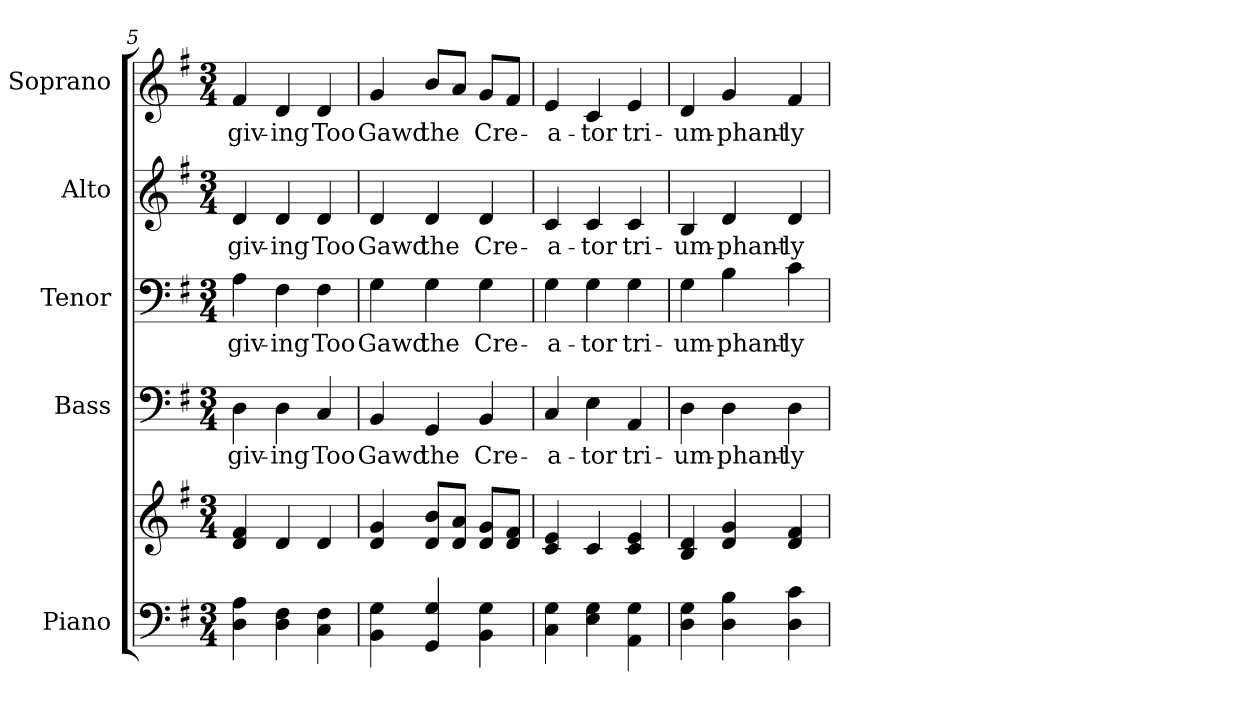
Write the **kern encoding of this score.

**kern	**kern	**kern	**text	**kern	**text	**kern	**text	**kern	**text
*part5	*part5	*part4	*part4	*part3	*part3	*part2	*part2	*part1	*part1
*staff6	*staff5	*staff4	*staff4	*staff3	*staff3	*staff2	*staff2	*staff1	*staff1
*I"Piano	*	*I"Bass	*	*I"Tenor	*	*I"Alto	*	*I"Soprano	*
*I'Pno.	*	*I'B.	*	*I'T.	*	*I'A.	*	*I'S.	*
!!LO:PB:g=z
*clefF4	*clefG2	*clefF4	*	*clefF4	*	*clefG2	*	*clefG2	*
*k[f#]	*k[f#]	*k[f#]	*	*k[f#]	*	*k[f#]	*	*k[f#]	*
*G:	*G:	*G:	*	*G:	*	*G:	*	*G:	*
*M3/4	*M3/4	*M3/4	*	*M3/4	*	*M3/4	*	*M3/4	*
=5	=5	=5	=5	=5	=5	=5	=5	=5	=5
!	!	!	!LO:LY:b:color=#000000	!	!	!	!	!	!
!	!	!	!	!	!LO:LY:b:color=#000000	!	!	!	!
!	!	!	!	!	!	!	!LO:LY:b:color=#000000	!	!
!	!	!	!	!	!	!	!	!	!LO:LY:b:color=#000000
4Di\ 4Ai	4di/ 4f#i	4Di\	-giv-	4Ai\	-giv-	4di/	-giv-	4f#i/	-giv-
!	!	!	!LO:LY:b:color=#000000	!	!	!	!	!	!
!	!	!	!	!	!LO:LY:b:color=#000000	!	!	!	!
!	!	!	!	!	!	!	!LO:LY:b:color=#000000	!	!
!	!	!	!	!	!	!	!	!	!LO:LY:b:color=#000000
4Di\ 4F#i	4di/	4Di\	-ing	4F#i\	-ing	4di/	-ing	4di/	-ing
!	!	!	!LO:LY:b:color=#000000	!	!	!	!	!	!
!	!	!	!	!	!LO:LY:b:color=#000000	!	!	!	!
!	!	!	!	!	!	!	!LO:LY:b:color=#000000	!	!
!	!	!	!	!	!	!	!	!	!LO:LY:b:color=#000000
4Ci\ 4F#i	4di/	4Ci/	Too	4F#i\	Too	4di/	Too	4di/	Too
=6	=6	=6	=6	=6	=6	=6	=6	=6	=6
*	*^	*	*	*	*	*	*	*	*
!	!	!	!	!LO:LY:b:color=#000000	!	!	!	!	!	!
!	!	!	!	!	!	!LO:LY:b:color=#000000	!	!	!	!
!	!	!	!	!	!	!	!	!LO:LY:b:color=#000000	!	!
!	!	!	!	!	!	!	!	!	!	!LO:LY:b:color=#000000
4BBi\ 4Gi	4di/ 4gi	4ryy	4BBi/	Gawd	4Gi\	Gawd	4di/	Gawd	4gi/	Gawd
!	!	!	!	!LO:LY:b:color=#000000	!	!	!	!	!	!
!	!	!	!	!	!	!LO:LY:b:color=#000000	!	!	!	!
!	!	!	!	!	!	!	!	!LO:LY:b:color=#000000	!	!
!	!	!	!	!	!	!	!	!	!	!LO:LY:b:color=#000000
4GGi/ 4Gi	8di/ 8biL	2ryy	4GGi/	the	4Gi\	the	4di/	the	8bi/L	the
.	8di/ 8aiJ	.	.	.	.	.	.	.	8ai/J	.
!	!	!	!	!LO:LY:b:color=#000000	!	!	!	!	!	!
!	!	!	!	!	!	!LO:LY:b:color=#000000	!	!	!	!
!	!	!	!	!	!	!	!	!LO:LY:b:color=#000000	!	!
!	!	!	!	!	!	!	!	!	!	!LO:LY:b:color=#000000
4BBi\ 4Gi	8di/ 8giL	.	4BBi/	Cre-	4Gi\	Cre-	4di/	Cre-	8gi/L	Cre-
.	8di/ 8f#iJ	.	.	.	.	.	.	.	8f#i/J	.
*	*v	*v	*	*	*	*	*	*	*	*
=7	=7	=7	=7	=7	=7	=7	=7	=7	=7
!	!	!	!LO:LY:b:color=#000000	!	!	!	!	!	!
!	!	!	!	!	!LO:LY:b:color=#000000	!	!	!	!
!	!	!	!	!	!	!	!LO:LY:b:color=#000000	!	!
!	!	!	!	!	!	!	!	!	!LO:LY:b:color=#000000
4Ci\ 4Gi	4ci/ 4ei	4Ci/	-a-	4Gi\	-a-	4ci/	-a-	4ei/	-a-
!	!	!	!LO:LY:b:color=#000000	!	!	!	!	!	!
!	!	!	!	!	!LO:LY:b:color=#000000	!	!	!	!
!	!	!	!	!	!	!	!LO:LY:b:color=#000000	!	!
!	!	!	!	!	!	!	!	!	!LO:LY:b:color=#000000
4Ei\ 4Gi	4ci/	4Ei\	-tor	4Gi\	-tor	4ci/	-tor	4ci/	-tor
!	!	!	!LO:LY:b:color=#000000	!	!	!	!	!	!
!	!	!	!	!	!LO:LY:b:color=#000000	!	!	!	!
!	!	!	!	!	!	!	!LO:LY:b:color=#000000	!	!
!	!	!	!	!	!	!	!	!	!LO:LY:b:color=#000000
4AAi\ 4Gi	4ci/ 4ei	4AAi/	tri-	4Gi\	tri-	4ci/	tri-	4ei/	tri-
!!LO:PB:g=z
=8	=8	=8	=8	=8	=8	=8	=8	=8	=8
!	!	!	!LO:LY:b:color=#000000	!	!	!	!	!	!
!	!	!	!	!	!LO:LY:b:color=#000000	!	!	!	!
!	!	!	!	!	!	!	!LO:LY:b:color=#000000	!	!
!	!	!	!	!	!	!	!	!	!LO:LY:b:color=#000000
4Di\ 4Gi	4Bi/ 4di	4Di\	-um-	4Gi\	-um-	4Bi/	-um-	4di/	-um-
!	!	!	!LO:LY:b:color=#000000	!	!	!	!	!	!
!	!	!	!	!	!LO:LY:b:color=#000000	!	!	!	!
!	!	!	!	!	!	!	!LO:LY:b:color=#000000	!	!
!	!	!	!	!	!	!	!	!	!LO:LY:b:color=#000000
4Di\ 4Bi	4di/ 4gi	4Di\	-phant-	4Bi\	-phant-	4di/	-phant-	4gi/	-phant-
!	!	!	!LO:LY:b:color=#000000	!	!	!	!	!	!
!	!	!	!	!	!LO:LY:b:color=#000000	!	!	!	!
!	!	!	!	!	!	!	!LO:LY:b:color=#000000	!	!
!	!	!	!	!	!	!	!	!	!LO:LY:b:color=#000000
4Di\ 4ci	4di/ 4f#i	4Di\	-ly	4ci\	-ly	4di/	-ly	4f#i/	-ly
=	=	=	=	=	=	=	=	=	=
*-	*-	*-	*-	*-	*-	*-	*-	*-	*-
